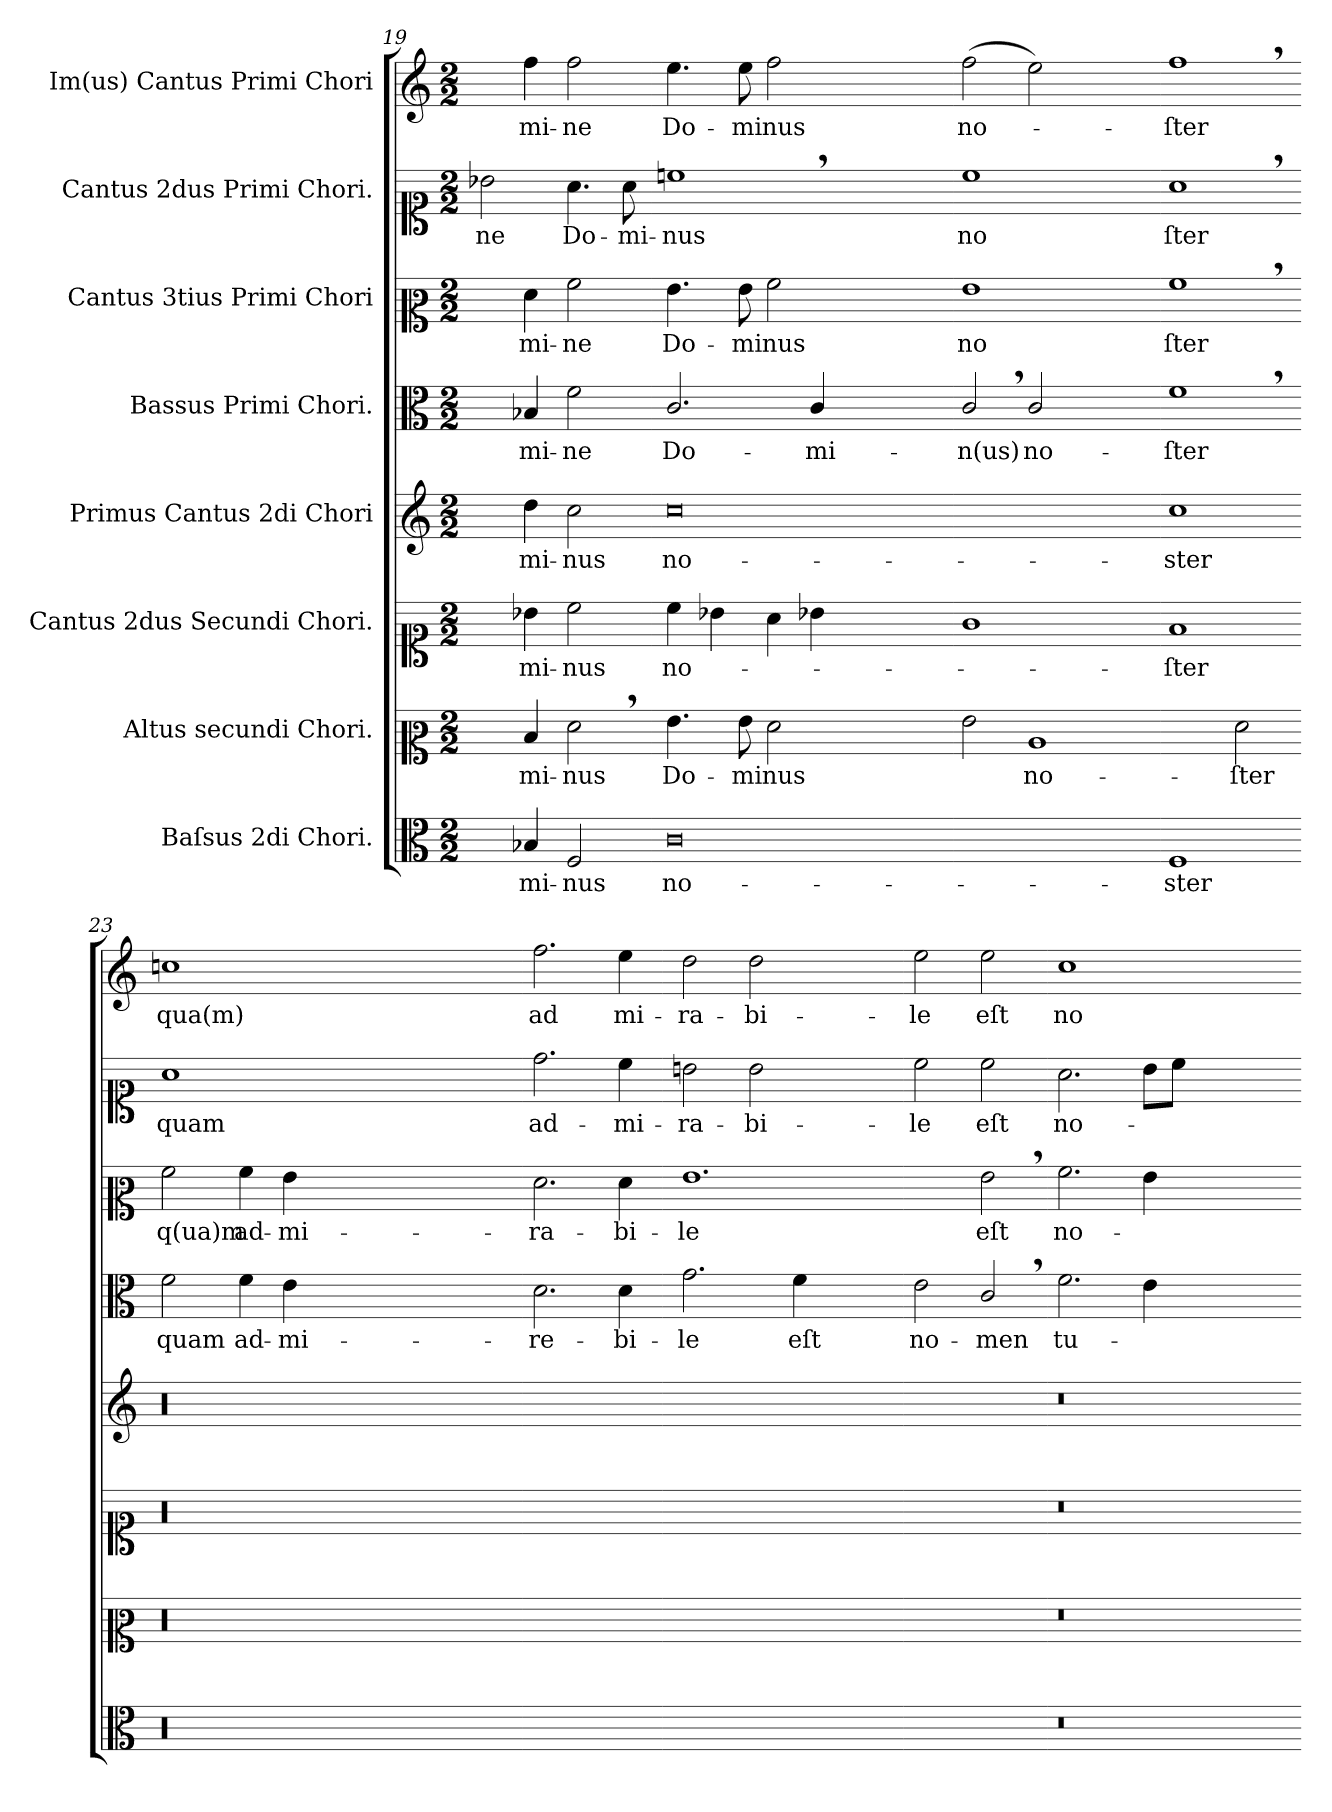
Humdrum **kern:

**kern	**text	**kern	**text	**kern	**text	**kern	**text	**kern	**text	**kern	**text	**kern	**text	**kern	**text
*part8	*part8	*part7	*part7	*part6	*part6	*part5	*part5	*part4	*part4	*part3	*part3	*part2	*part2	*part1	*part1
*staff8	*staff8	*staff7	*staff7	*staff6	*staff6	*staff5	*staff5	*staff4	*staff4	*staff3	*staff3	*staff2	*staff2	*staff1	*staff1
*I"Baſsus 2di Chori.	*	*I"Altus secundi Chori.	*	*I"Cantus 2dus Secundi Chori.	*	*I"Primus Cantus 2di Chori	*	*I"Bassus Primi Chori.	*	*I"Cantus 3tius Primi Chori	*	*I"Cantus 2dus Primi Chori.	*	*I"Im(us) Cantus Primi Chori	*
*clefC3	*	*clefC2	*	*clefC1	*	*clefG2	*	*clefC3	*	*clefC2	*	*clefC1	*	*clefG2	*
*k[]	*	*k[]	*	*k[]	*	*k[]	*	*k[]	*	*k[]	*	*k[]	*	*k[]	*
*D:dor	*	*D:dor	*	*D:dor	*	*D:dor	*	*D:dor	*	*D:dor	*	*D:dor	*	*D:dor	*
*M2/2	*	*M2/2	*	*M2/2	*	*M2/2	*	*M2/2	*	*M2/2	*	*M2/2	*	*M2/2	*
=19	=19	=19	=19	=19	=19	=19	=19	=19	=19	=19	=19	=19	=19	=19	=19
4ryy	.	4ryy	.	4ryy	.	4ryy	.	4ryy	.	4ryy	.	2b-\	-ne	4ryy	.
4B-/	-mi-	4d/	-mi-	4b-\	-mi-	4dd\	-mi-	4B-/	-mi-	4f\	-mi-	.	.	4ff\	-mi-
2F/	-nus	2f,>\	-nus	2cc\	-nus	2cc\	-nus	2f\	-ne	2a\	-ne	4.a\	Do-	2ff\	-ne
.	.	.	.	.	.	.	.	.	.	.	.	8a\	-mi-	.	.
=20-	=20-	=20-	=20-	=20-	=20-	=20-	=20-	=20-	=20-	=20-	=20-	=20-	=20-	=20-	=20-
0c	no-	4.g\	Do-	4cc\	no-	0cc	no-	2.c/	Do-	4.g\	Do-	1ccn,>	-nus	4.ee\	Do-
.	.	.	.	4b-X\	.	.	.	.	.	.	.	.	.	.	.
.	.	8g\	-mi-	.	.	.	.	.	.	8g\	-mi-	.	.	8ee\	-mi-
.	.	2f\	-nus	4a\	.	.	.	.	.	2a\	-nus	.	.	2ff\	-nus
.	.	.	.	4b-X\	.	.	.	4c/	-mi-	.	.	.	.	.	.
.	.	1ryy	.	1ryy	.	.	.	1ryy	.	1ryy	.	1ryy	.	1ryy	.
=21-	=21-	=21-	=21-	=21-	=21-	=21-	=21-	=21-	=21-	=21-	=21-	=21-	=21-	=21-	=21-
1.ryy	.	2g\	.	1g	.	1.ryy	.	2c,/	-n(us)	1g	no	1cc	no	(>2ff\	no-
.	.	1c/	no-	.	.	.	.	2c/	no-	.	.	.	.	2ee\)	.
.	.	.	.	2ryy	.	.	.	2ryy	.	2ryy	.	2ryy	.	2ryy	.
=22-	=22-	=22-	=22-	=22-	=22-	=22-	=22-	=22-	=22-	=22-	=22-	=22-	=22-	=22-	=22-
1F	-ster	2ryy	.	1f	-ſter	1cc	-ster	1f,>	-ſter	1a,>	ſter	1a,>	ſter	1ff,>	-ſter
.	.	2f\	-ſter	.	.	.	.	.	.	.	.	.	.	.	.
=23-	=23-	=23-	=23-	=23-	=23-	=23-	=23-	=23-	=23-	=23-	=23-	=23-	=23-	=23-	=23-
00r	.	00r	.	00r	.	00r	.	2f\	quam	2a\	q(ua)m	1a	quam	1ccn	qua(m)
.	.	.	.	.	.	.	.	4f\	ad-	4a\	ad-	.	.	.	.
.	.	.	.	.	.	.	.	4e\	-mi-	4g\	-mi-	.	.	.	.
.	.	.	.	.	.	.	.	0.ryy	.	0.ryy	.	0.ryy	.	0.ryy	.
=24-	=24-	=24-	=24-	=24-	=24-	=24-	=24-	=24-	=24-	=24-	=24-	=24-	=24-	=24-	=24-
1ryy	.	1ryy	.	1ryy	.	1ryy	.	2.d\	-re-	2.f\	-ra-	2.dd\	ad-	2.ff\	ad
.	.	.	.	.	.	.	.	4d\	-bi-	4f\	-bi-	4cc\	-mi-	4ee\	mi-
=25-	=25-	=25-	=25-	=25-	=25-	=25-	=25-	=25-	=25-	=25-	=25-	=25-	=25-	=25-	=25-
1.ryy	.	1.ryy	.	1.ryy	.	1.ryy	.	2.g\	-le	1.g	-le	2bn\	-ra-	2dd\	-ra-
.	.	.	.	.	.	.	.	.	.	.	.	2b\	-bi-	2dd\	-bi-
.	.	.	.	.	.	.	.	4f\	eſt	.	.	.	.	.	.
.	.	.	.	.	.	.	.	2ryy	.	.	.	2ryy	.	2ryy	.
=26-	=26-	=26-	=26-	=26-	=26-	=26-	=26-	=26-	=26-	=26-	=26-	=26-	=26-	=26-	=26-
1ryy	.	1ryy	.	1ryy	.	1ryy	.	2e\	no-	2ryy	.	2cc\	-le	2ee\	-le
.	.	.	.	.	.	.	.	2c,>/	-men	2g,>\	eſt	2cc\	eſt	2ee\	eſt
=27-	=27-	=27-	=27-	=27-	=27-	=27-	=27-	=27-	=27-	=27-	=27-	=27-	=27-	=27-	=27-
0r	.	0r	.	0r	.	0r	.	2.f\	tu-	2.a\	no-	2.a\	no-	1cc	no-
.	.	.	.	.	.	.	.	4e\	.	4g\	.	8b\L	.	.	.
.	.	.	.	.	.	.	.	.	.	.	.	8cc\J	.	.	.
.	.	.	.	.	.	.	.	1ryy	.	1ryy	.	1ryy	.	1ryy	.
=-	=-	=-	=-	=-	=-	=-	=-	=-	=-	=-	=-	=-	=-	=-	=-
*-	*-	*-	*-	*-	*-	*-	*-	*-	*-	*-	*-	*-	*-	*-	*-
